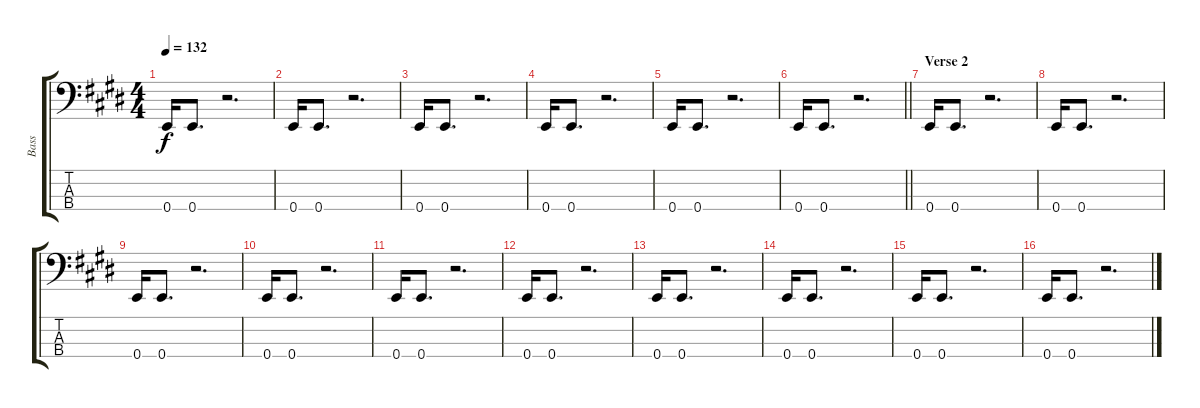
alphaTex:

\track ("Bass" "Bass") {instrument electricbasspick}
\staff {score tabs}
\tuning (G2 D2 A1 E1) {hide}
\ts (4 4)
\tempo 132
\clef f4
\ks e
0.4.16{dy f} 0.4.8{d} r.2{d} |
0.4.16 0.4.8{d} r.2{d} |
0.4.16 0.4.8{d} r.2{d} |
0.4.16 0.4.8{d} r.2{d} |
0.4.16 0.4.8{d} r.2{d} |
\barLineRight lightlight
0.4.16 0.4.8{d} r.2{d} |
\section ("" "Verse 2")
0.4.16 0.4.8{d} r.2{d} |
0.4.16 0.4.8{d} r.2{d} |
0.4.16 0.4.8{d} r.2{d} |
0.4.16 0.4.8{d} r.2{d} |
0.4.16 0.4.8{d} r.2{d} |
0.4.16 0.4.8{d} r.2{d} |
0.4.16 0.4.8{d} r.2{d} |
0.4.16 0.4.8{d} r.2{d} |
0.4.16 0.4.8{d} r.2{d} |
0.4.16 0.4.8{d} r.2{d}
